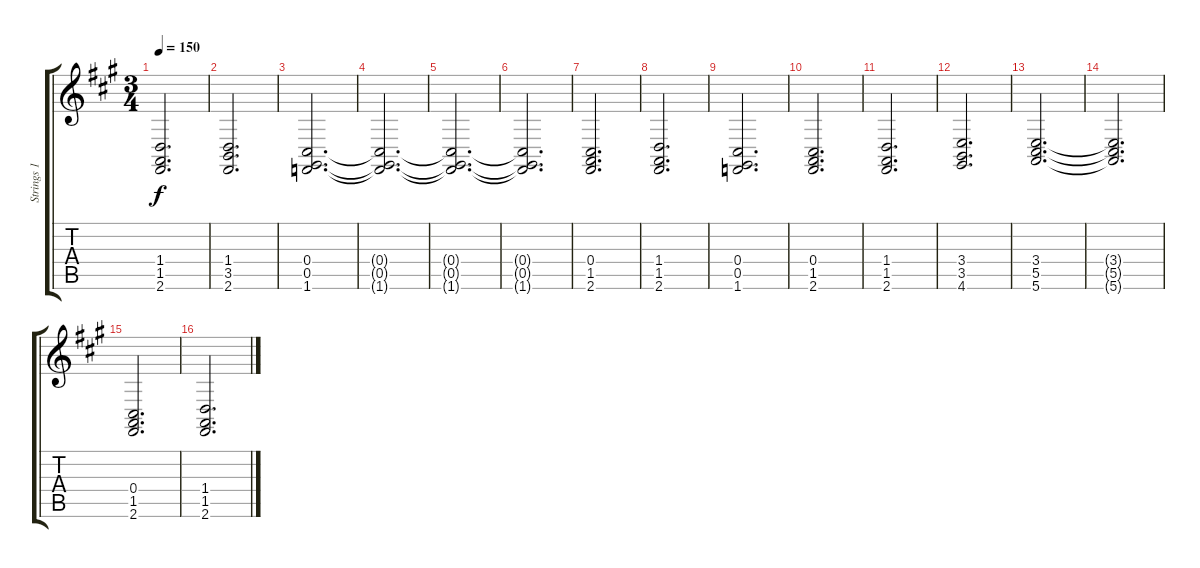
\track ("Strings 1" "Strings 1") {instrument stringensemble1}
\staff {score tabs}
\tuning (E4 B3 G3 Db3 Ab2 E2) {hide}
\ts (3 4)
\tempo 150
\clef g2
\ks f#minor
(1.4 1.5 2.6).2{d dy f} |
(1.4 3.5 2.6).2{d} |
(0.4 0.5 1.6).2{d} |
(0.4{t} 0.5{t} 1.6{t}).2{d} |
(0.4{t} 0.5{t} 1.6{t}).2{d} |
(0.4{t} 0.5{t} 1.6{t}).2{d} |
(0.4 1.5 2.6).2{d} |
(1.4 1.5 2.6).2{d} |
(0.4 0.5 1.6).2{d} |
(0.4 1.5 2.6).2{d} |
(1.4 1.5 2.6).2{d} |
(3.4 3.5 4.6).2{d} |
(3.4 5.5 5.6).2{d} |
(3.4{t} 5.5{t} 5.6{t}).2{d} |
(0.4 1.5 2.6).2{d} |
(1.4 1.5 2.6).2{d}
